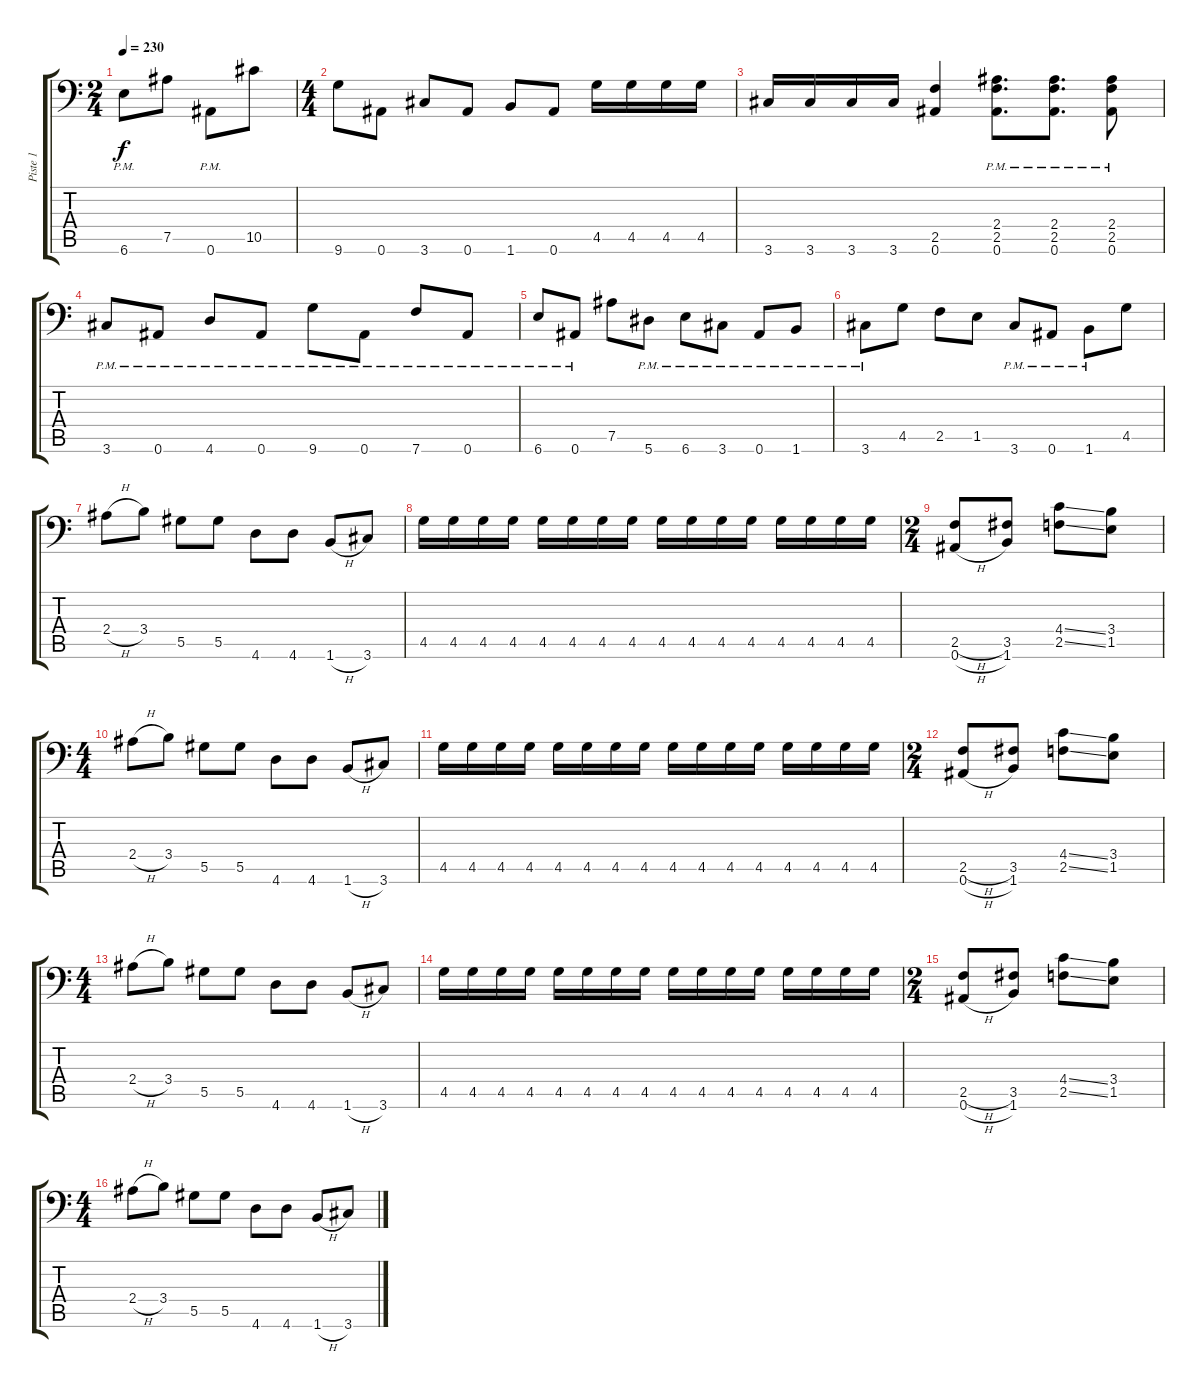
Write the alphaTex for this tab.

\track ("Piste 1" "Piste 1") {instrument distortionguitar}
\staff {score tabs}
\tuning (Bb3 F3 Db3 Ab2 Eb2 Bb1) {hide}
\ts (2 4)
\tempo 230
\clef f4
\ks c
6.6{pm}.8{dy f} 7.5.8 0.6{pm}.8 10.5.8 |
\ts (4 4)
9.6.8 0.6.8 3.6.8 0.6.8 1.6.8 0.6.8 4.5.16 4.5.16 4.5.16 4.5.16 |
3.6.16 3.6.16 3.6.16 3.6.16 (2.5 0.6).4 (2.4{pm} 2.5{pm} 0.6{pm}).8{d} (2.4{pm} 2.5{pm} 0.6{pm}).8{d} (2.4{pm} 2.5{pm} 0.6{pm}).8 |
3.6{pm}.8 0.6{pm}.8 4.6{pm}.8 0.6{pm}.8 9.6{pm}.8 0.6{pm}.8 7.6{pm}.8 0.6{pm}.8 |
6.6{pm}.8 0.6{pm}.8 7.5.8 5.6{pm}.8 6.6{pm}.8 3.6{pm}.8 0.6{pm}.8 1.6{pm}.8 |
3.6{pm}.8 4.5.8 2.5.8 1.5.8 3.6{pm}.8 0.6{pm}.8 1.6{pm}.8 4.5.8 |
2.4{h}.8 3.4.8 5.5.8 5.5.8 4.6.8 4.6.8 1.6{h}.8 3.6.8 |
4.5.16 4.5.16 4.5.16 4.5.16 4.5.16 4.5.16 4.5.16 4.5.16 4.5.16 4.5.16 4.5.16 4.5.16 4.5.16 4.5.16 4.5.16 4.5.16 |
\ts (2 4)
(2.5{h} 0.6{h}).8 (3.5 1.6).8 (4.4{ss} 2.5{ss}).8 (3.4 1.5).8 |
\ts (4 4)
2.4{h}.8 3.4.8 5.5.8 5.5.8 4.6.8 4.6.8 1.6{h}.8 3.6.8 |
4.5.16 4.5.16 4.5.16 4.5.16 4.5.16 4.5.16 4.5.16 4.5.16 4.5.16 4.5.16 4.5.16 4.5.16 4.5.16 4.5.16 4.5.16 4.5.16 |
\ts (2 4)
(2.5{h} 0.6{h}).8 (3.5 1.6).8 (4.4{ss} 2.5{ss}).8 (3.4 1.5).8 |
\ts (4 4)
2.4{h}.8 3.4.8 5.5.8 5.5.8 4.6.8 4.6.8 1.6{h}.8 3.6.8 |
4.5.16 4.5.16 4.5.16 4.5.16 4.5.16 4.5.16 4.5.16 4.5.16 4.5.16 4.5.16 4.5.16 4.5.16 4.5.16 4.5.16 4.5.16 4.5.16 |
\ts (2 4)
(2.5{h} 0.6{h}).8 (3.5 1.6).8 (4.4{ss} 2.5{ss}).8 (3.4 1.5).8 |
\ts (4 4)
2.4{h}.8 3.4.8 5.5.8 5.5.8 4.6.8 4.6.8 1.6{h}.8 3.6.8
